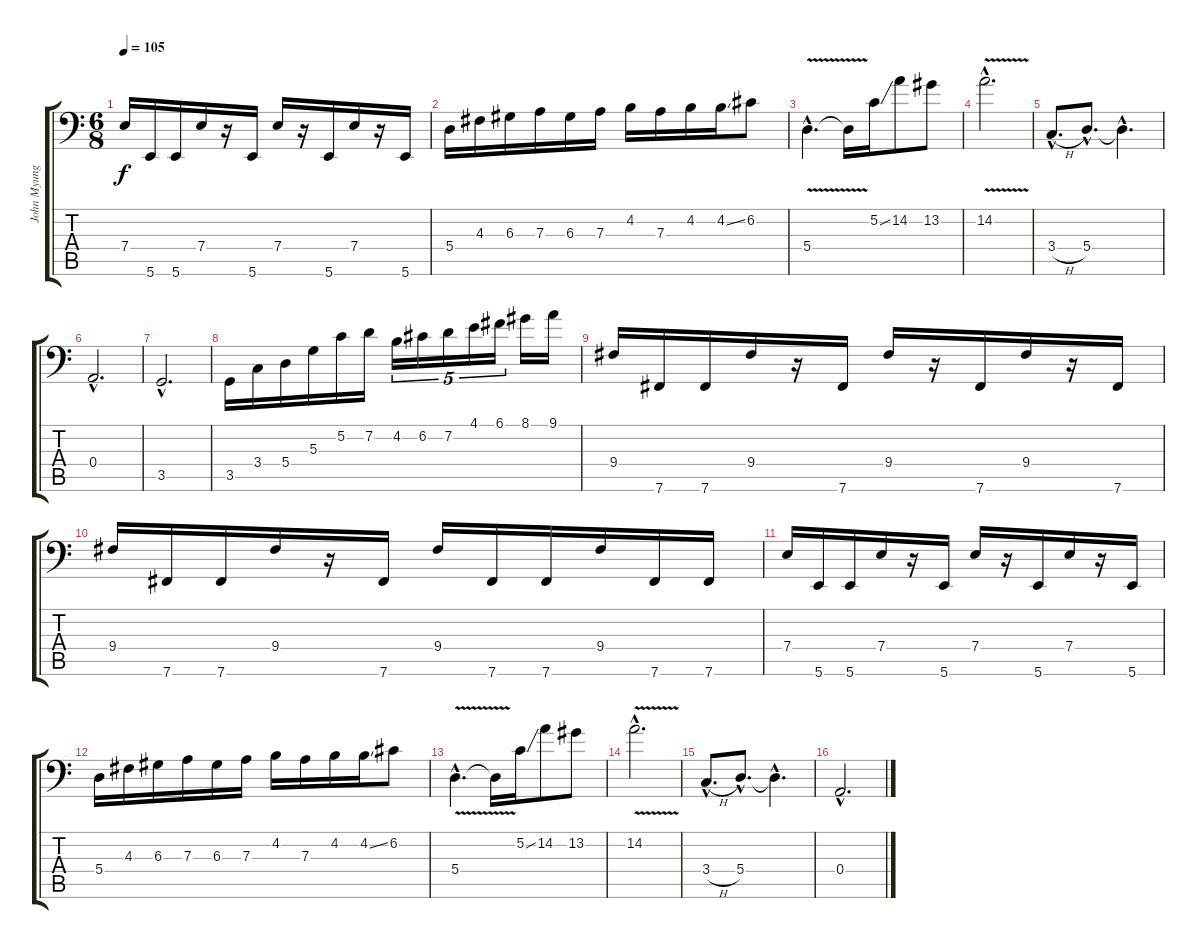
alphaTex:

\track ("John Myung" "John Myung") {instrument electricbassfinger}
\staff {score tabs}
\tuning (C3 G2 D2 A1 E1 B0) {hide}
\ts (6 8)
\tempo 105
\clef f4
\ks c
7.4.16{dy f} 5.6.16 5.6.16 7.4.16 r.16 5.6.16 7.4.16 r.16 5.6.16 7.4.16 r.16 5.6.16 |
5.4.16 4.3.16 6.3.16 7.3.16 6.3.16 7.3.16 4.2.16 7.3.16 4.2.16 4.2{ss}.16 6.2.8 |
5.4{v hac}.4{d} 5.4{t}.16 5.2{ss}.16 14.2.8 13.2.8 |
14.2{v hac}.2{d} |
3.4{h hac}.8{d} 5.4{hac}.8{d} 5.4{hac t}.4{d} |
0.4{hac}.2{d} |
3.5{hac}.2{d} |
3.5.16 3.4.16 5.4.16 5.3.16 5.2.16 7.2.16 4.2.16{tu (5 4)} 6.2.16{tu (5 4)} 7.2.16{tu (5 4)} 4.1.16{tu (5 4)} 6.1.16{tu (5 4)} 8.1.16 9.1.16 |
9.4.16 7.6.16 7.6.16 9.4.16 r.16 7.6.16 9.4.16 r.16 7.6.16 9.4.16 r.16 7.6.16 |
9.4.16 7.6.16 7.6.16 9.4.16 r.16 7.6.16 9.4.16 7.6.16 7.6.16 9.4.16 7.6.16 7.6.16 |
7.4.16 5.6.16 5.6.16 7.4.16 r.16 5.6.16 7.4.16 r.16 5.6.16 7.4.16 r.16 5.6.16 |
5.4.16 4.3.16 6.3.16 7.3.16 6.3.16 7.3.16 4.2.16 7.3.16 4.2.16 4.2{ss}.16 6.2.8 |
5.4{v hac}.4{d} 5.4{t}.16 5.2{ss}.16 14.2.8 13.2.8 |
14.2{v hac}.2{d} |
3.4{h hac}.8{d} 5.4{hac}.8{d} 5.4{hac t}.4{d} |
0.4{hac}.2{d}
